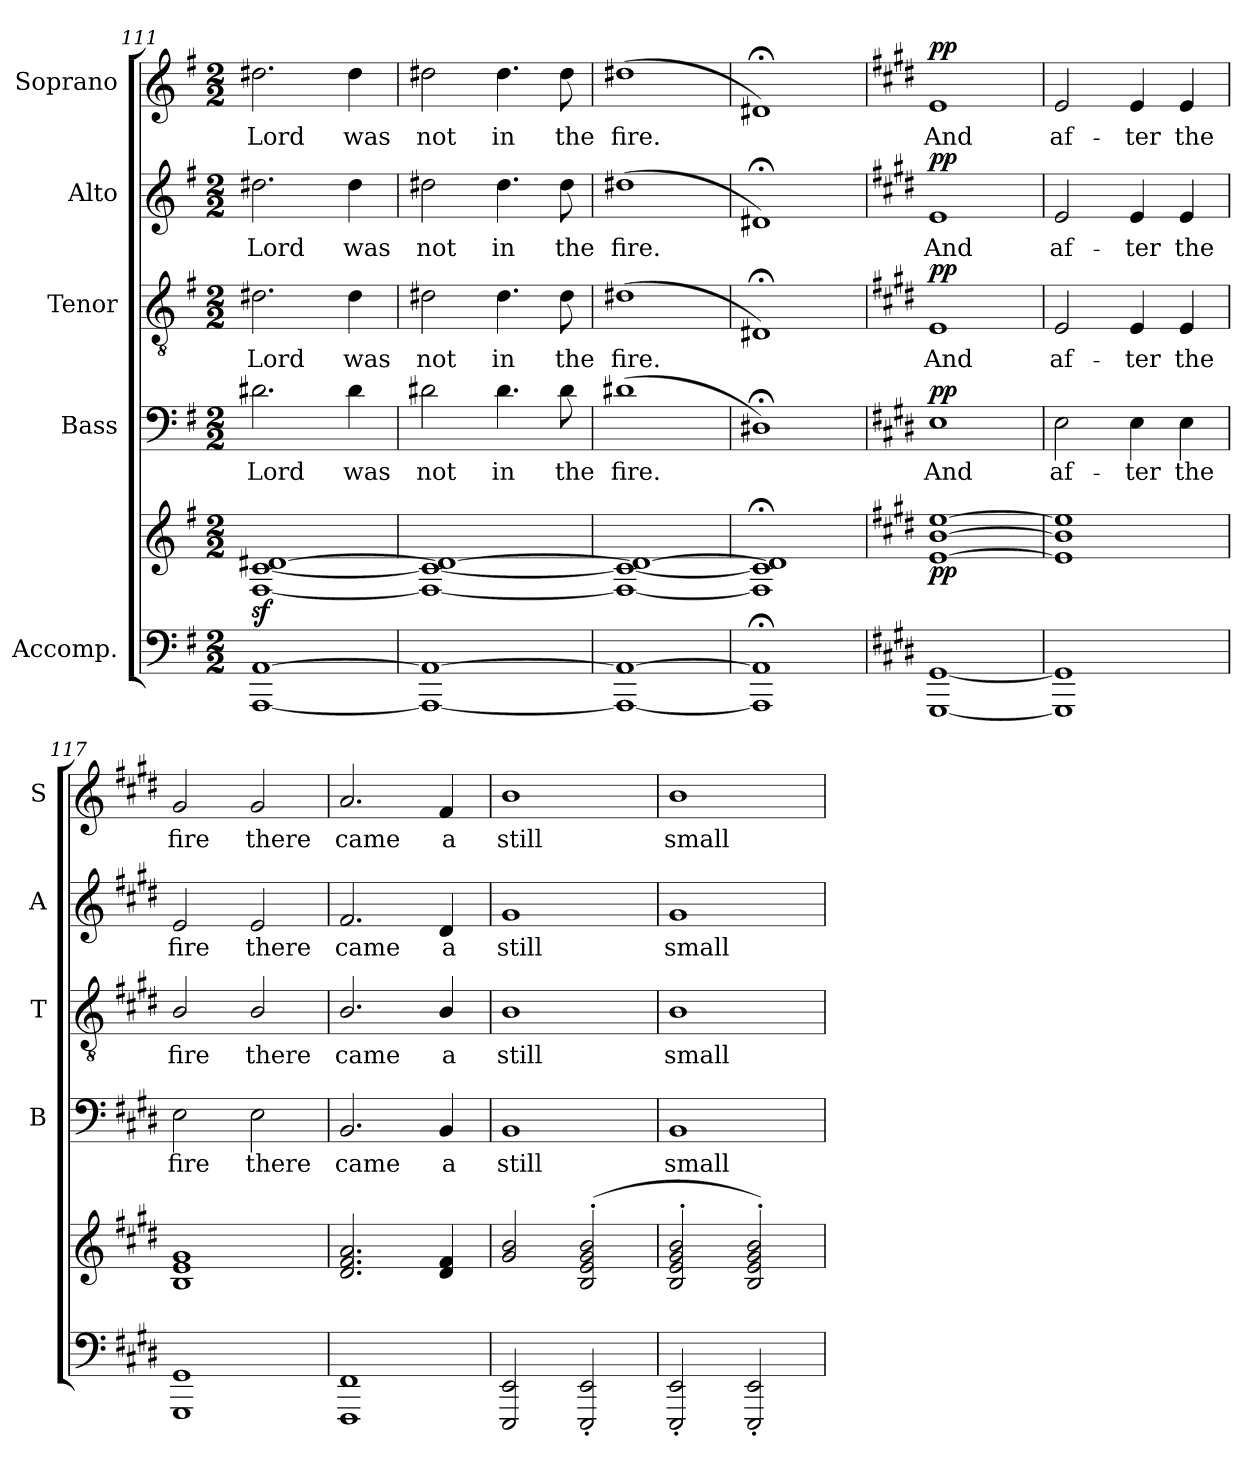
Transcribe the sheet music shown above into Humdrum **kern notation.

**kern	**kern	**dynam	**kern	**text	**dynam	**kern	**text	**dynam	**kern	**text	**dynam	**kern	**text	**dynam
*part5	*part5	*part5	*part4	*part4	*part4	*part3	*part3	*part3	*part2	*part2	*part2	*part1	*part1	*part1
*staff6	*staff5	*staff5/6	*staff4	*staff4	*staff4	*staff3	*staff3	*staff3	*staff2	*staff2	*staff2	*staff1	*staff1	*staff1
*I"Accomp.	*	*	*I"Bass	*	*	*I"Tenor	*	*	*I"Alto	*	*	*I"Soprano	*	*
*	*	*	*I'B	*	*	*I'T	*	*	*I'A	*	*	*I'S	*	*
*clefF4	*clefG2	*	*clefF4	*	*	*clefGv2	*	*	*clefG2	*	*	*clefG2	*	*
*k[f#]	*k[f#]	*	*k[f#]	*	*	*k[f#]	*	*	*k[f#]	*	*	*k[f#]	*	*
*G:	*G:	*	*G:	*	*	*G:	*	*	*G:	*	*	*G:	*	*
*M2/2	*M2/2	*	*M2/2	*	*	*M2/2	*	*	*M2/2	*	*	*M2/2	*	*
=111	=111	=111	=111	=111	=111	=111	=111	=111	=111	=111	=111	=111	=111	=111
!	!	!	!	!LO:LY:b	!	!	!LO:LY:b	!	!	!LO:LY:b	!	!	!LO:LY:b	!
[1AAA [1AA	[1F#iz< [1cz< [1d#Xz<	.	2.d#X\	Lord	.	2.d#X\	Lord	.	2.dd#X\	Lord	.	2.dd#X\	Lord	.
!	!	!	!	!LO:LY:b	!	!	!LO:LY:b	!	!	!LO:LY:b	!	!	!LO:LY:b	!
.	.	.	4d#\	was	.	4d#\	was	.	4dd#\	was	.	4dd#\	was	.
=112	=112	=112	=112	=112	=112	=112	=112	=112	=112	=112	=112	=112	=112	=112
!	!	!	!	!LO:LY:b	!	!	!LO:LY:b	!	!	!LO:LY:b	!	!	!LO:LY:b	!
1AAA_ 1AA_	1F#_ 1c_ 1d#_	.	2d#X\	not	.	2d#X\	not	.	2dd#X\	not	.	2dd#X\	not	.
!	!	!	!	!LO:LY:b	!	!	!LO:LY:b	!	!	!LO:LY:b	!	!	!LO:LY:b	!
.	.	.	4.d#\	in	.	4.d#\	in	.	4.dd#\	in	.	4.dd#\	in	.
!	!	!	!	!LO:LY:b	!	!	!LO:LY:b	!	!	!LO:LY:b	!	!	!LO:LY:b	!
.	.	.	8d#\	the	.	8d#\	the	.	8dd#\	the	.	8dd#\	the	.
=113	=113	=113	=113	=113	=113	=113	=113	=113	=113	=113	=113	=113	=113	=113
!	!	!	!	!LO:LY:b	!	!	!LO:LY:b	!	!	!LO:LY:b	!	!	!LO:LY:b	!
1AAA_ 1AA_	1F#_ 1c_ 1d#_	.	(>1d#X	fire.	.	(<1d#X	fire.	.	(<1dd#X	fire.	.	(<1dd#X	fire.	.
=114	=114	=114	=114	=114	=114	=114	=114	=114	=114	=114	=114	=114	=114	=114
1AAA];< 1AA];<	1F#]; 1c]; 1d#];	.	1D#X;<)	.	.	1D#X;)	.	.	1d#X;)	.	.	1d#X;)	.	.
!!LO:LB:g=z
=115	=115	=115	=115	=115	=115	=115	=115	=115	=115	=115	=115	=115	=115	=115
*k[f#c#g#d#]	*k[f#c#g#d#]	*	*k[f#c#g#d#]	*	*	*k[f#c#g#d#]	*	*	*k[f#c#g#d#]	*	*	*k[f#c#g#d#]	*	*
*E:	*E:	*	*E:	*	*	*E:	*	*	*E:	*	*	*E:	*	*
*^	*^	*	*	*	*	*	*	*	*	*	*	*	*	*
!	!	!	!	!LO:DY:b	!	!LO:LY:b	!LO:DY:b	!	!LO:LY:b	!LO:DY:b	!	!LO:LY:b	!LO:DY:b	!	!LO:LY:b	!LO:DY:b
1ryy	[1GGG#i [1GG#i	[1e [1b [1ee	1ryy	pp	1E	And	pp	1E	And	pp	1e	And	pp	1e	And	pp
=116	=116	=116	=116	=116	=116	=116	=116	=116	=116	=116	=116	=116	=116	=116	=116	=116
!	!	!	!	!	!	!LO:LY:b	!	!	!LO:LY:b	!	!	!LO:LY:b	!	!	!LO:LY:b	!
1ryy	1GGG#] 1GG#]	1e] 1b] 1ee]	1ryy	.	2E\	af-	.	2E/	af-	.	2e/	af-	.	2e/	af-	.
!	!	!	!	!	!	!LO:LY:b	!	!	!LO:LY:b	!	!	!LO:LY:b	!	!	!LO:LY:b	!
.	.	.	.	.	4E\	-ter	.	4E/	-ter	.	4e/	-ter	.	4e/	-ter	.
!	!	!	!	!	!	!LO:LY:b	!	!	!LO:LY:b	!	!	!LO:LY:b	!	!	!LO:LY:b	!
.	.	.	.	.	4E\	the	.	4E/	the	.	4e/	the	.	4e/	the	.
=117	=117	=117	=117	=117	=117	=117	=117	=117	=117	=117	=117	=117	=117	=117	=117	=117
!	!	!	!	!	!	!LO:LY:b	!	!	!LO:LY:b	!	!	!LO:LY:b	!	!	!LO:LY:b	!
1ryy	1GGG# 1GG#	1B 1e 1g#	1ryy	.	2E\	fire	.	2B/	fire	.	2e/	fire	.	2g#i/	fire	.
!	!	!	!	!	!	!LO:LY:b	!	!	!LO:LY:b	!	!	!LO:LY:b	!	!	!LO:LY:b	!
.	.	.	.	.	2E\	there	.	2B/	there	.	2e/	there	.	2g#/	there	.
=118	=118	=118	=118	=118	=118	=118	=118	=118	=118	=118	=118	=118	=118	=118	=118	=118
!	!	!	!	!	!	!LO:LY:b	!	!	!LO:LY:b	!	!	!LO:LY:b	!	!	!LO:LY:b	!
1ryy	1FFF# 1FF#	2.d#/ 2.f#/ 2.a/	1Ayy	.	2.BB/	came	.	2.B/	came	.	2.f#/	came	.	2.a/	came	.
!	!	!	!	!	!	!LO:LY:b	!	!	!LO:LY:b	!	!	!LO:LY:b	!	!	!LO:LY:b	!
.	.	4d#/ 4f#/	.	.	4BB/	a	.	4B/	a	.	4d#/	a	.	4f#/	a	.
=119	=119	=119	=119	=119	=119	=119	=119	=119	=119	=119	=119	=119	=119	=119	=119	=119
!	!	!	!	!	!	!LO:LY:b	!	!	!LO:LY:b	!	!	!LO:LY:b	!	!	!LO:LY:b	!
1ryy	2EEE/ 2EE/	2g#/ 2b/	1ryy	.	1BB	still	.	1B	still	.	1g#	still	.	1b	still	.
.	2EEE/'< 2EE/'<	(<2B/'< 2e/'< 2g#/'< 2b/'<	.	.	.	.	.	.	.	.	.	.	.	.	.	.
=120	=120	=120	=120	=120	=120	=120	=120	=120	=120	=120	=120	=120	=120	=120	=120	=120
!	!	!	!	!	!	!LO:LY:b	!	!	!LO:LY:b	!	!	!LO:LY:b	!	!	!LO:LY:b	!
1ryy	2EEE/'< 2EE/'<	2B/'< 2e/'< 2g#/'< 2b/'<	1ryy	.	1BB	small	.	1B	small	.	1g#	small	.	1b	small	.
.	2EEE/'< 2EE/'<	2B/'< 2e/'< 2g#/'< 2b/'<)	.	.	.	.	.	.	.	.	.	.	.	.	.	.
*v	*v	*	*	*	*	*	*	*	*	*	*	*	*	*	*	*
*	*v	*v	*	*	*	*	*	*	*	*	*	*	*	*	*
=	=	=	=	=	=	=	=	=	=	=	=	=	=	=
*-	*-	*-	*-	*-	*-	*-	*-	*-	*-	*-	*-	*-	*-	*-
